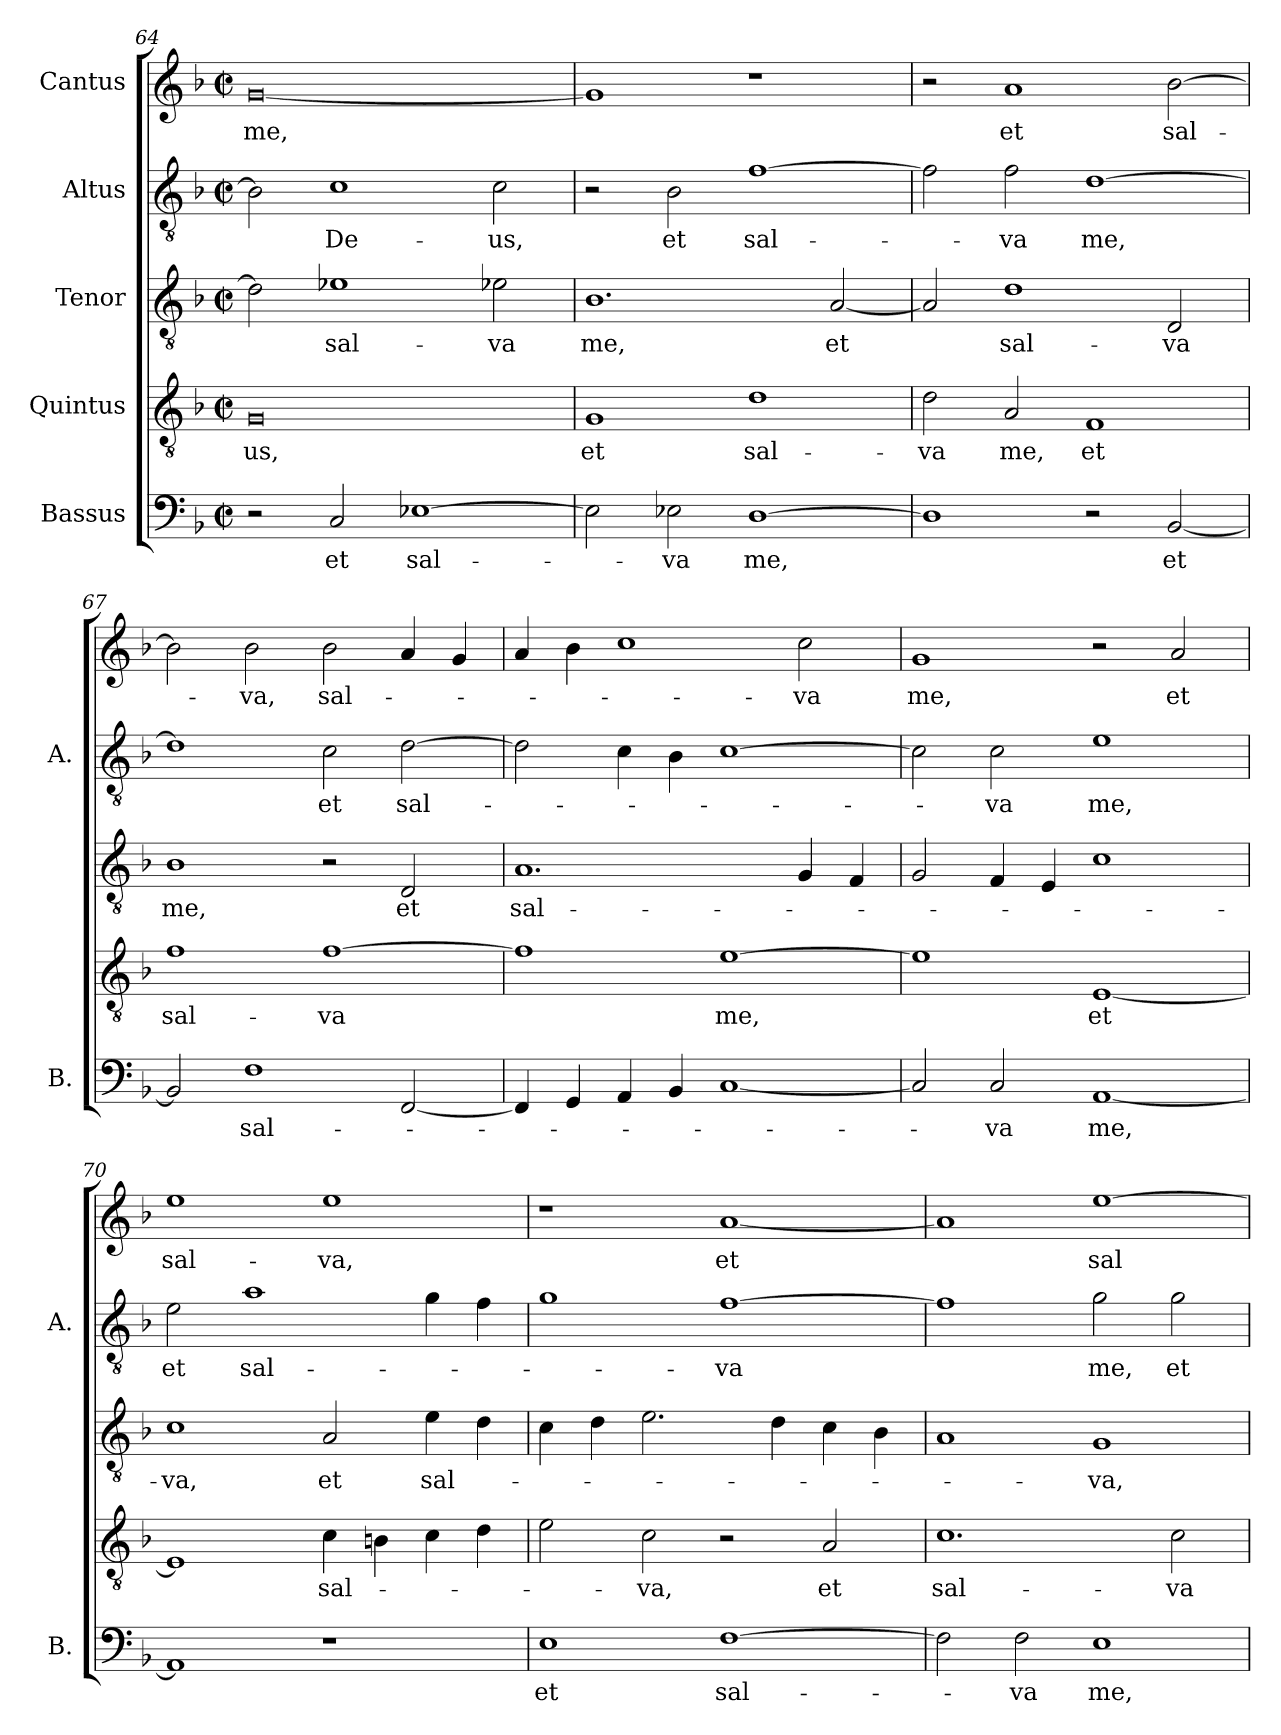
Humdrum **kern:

**kern	**text	**kern	**text	**kern	**text	**kern	**text	**kern	**text
*part5	*part5	*part4	*part4	*part3	*part3	*part2	*part2	*part1	*part1
*staff5	*staff5	*staff4	*staff4	*staff3	*staff3	*staff2	*staff2	*staff1	*staff1
*I"Bassus	*	*I"Quintus	*	*I"Tenor	*	*I"Altus	*	*I"Cantus	*
*I'B.	*	*	*	*	*	*I'A.	*	*	*
*clefF4	*	*clefGv2	*	*clefGv2	*	*clefGv2	*	*clefG2	*
*k[b-]	*	*k[b-]	*	*k[b-]	*	*k[b-]	*	*k[b-]	*
*F:	*	*F:	*	*F:	*	*F:	*	*F:	*
*M2/2	*	*M2/2	*	*M2/2	*	*M2/2	*	*M2/2	*
*met(c|)	*	*met(c|)	*	*met(c|)	*	*met(c|)	*	*met(c|)	*
=64	=64	=64	=64	=64	=64	=64	=64	=64	=64
2r	.	0G/	-us,	2d\]	.	2B\]	.	[0g/	me,
2C/	et	.	.	1e-X\	sal-	1c\	De-	.	.
[1E-X\	sal-	.	.	.	.	.	.	.	.
.	.	.	.	2e-X\	-va	2c\	-us,	.	.
=65	=65	=65	=65	=65	=65	=65	=65	=65	=65
2E-\]	.	1G/	et	1.B-\	me,	2r	.	1g/]	.
2E-X\	-va	.	.	.	.	2B-\	et	.	.
[1D\	me,	1d\	sal-	.	.	[1f\	sal-	1r	.
.	.	.	.	[2A/	et	.	.	.	.
=66	=66	=66	=66	=66	=66	=66	=66	=66	=66
1D\]	.	2d\	-va	2A/]	.	2f\]	.	2r	.
.	.	2A/	me,	1d\	sal-	2f\	-va	1a/	et
2r	.	1F/	et	.	.	[1d\	me,	.	.
[2BB-/	et	.	.	2D/	-va	.	.	[2b-\	sal-
=67	=67	=67	=67	=67	=67	=67	=67	=67	=67
2BB-/]	.	1f\	sal-	1B-\	me,	1d\]	.	2b-\]	.
1F\	sal-	.	.	.	.	.	.	2b-\	-va,
.	.	[1f\	-va	2r	.	2c\	et	2b-\	sal-
[2FF/	.	.	.	2D/	et	[2d\	sal-	4a/	.
.	.	.	.	.	.	.	.	4g/	.
=68	=68	=68	=68	=68	=68	=68	=68	=68	=68
4FF/]	.	1f\]	.	1.A/	sal-	2d\]	.	4a/	.
4GG/	.	.	.	.	.	.	.	4b-\	.
4AA/	.	.	.	.	.	4c\	.	1cc\	.
4BB-/	.	.	.	.	.	4B-\	.	.	.
[1C/	.	[1e\	me,	.	.	[1c\	.	.	.
.	.	.	.	4G/	.	.	.	2cc\	-va
.	.	.	.	4F/	.	.	.	.	.
=69	=69	=69	=69	=69	=69	=69	=69	=69	=69
2C/]	.	1e\]	.	2G/	.	2c\]	.	1g/	me,
2C/	-va	.	.	4F/	.	2c\	-va	.	.
.	.	.	.	4E/	.	.	.	.	.
[1AA/	me,	[1E/	et	1c\	.	1e\	me,	2r	.
.	.	.	.	.	.	.	.	2a/	et
=70	=70	=70	=70	=70	=70	=70	=70	=70	=70
1AA/]	.	1E/]	.	1c\	-va,	2e\	et	1ee\	sal-
.	.	.	.	.	.	1a\	sal-	.	.
1r	.	4c\	sal-	2A/	et	.	.	1ee\	-va,
.	.	4Bn\	.	.	.	.	.	.	.
.	.	4c\	.	4e\	sal-	4g\	.	.	.
.	.	4d\	.	4d\	.	4f\	.	.	.
=71	=71	=71	=71	=71	=71	=71	=71	=71	=71
1E\	et	2e\	.	4c\	.	1g\	.	1r	.
.	.	.	.	4d\	.	.	.	.	.
.	.	2c\	-va,	2.e\	.	.	.	.	.
[1F\	sal-	2r	.	.	.	[1f\	-va	[1a/	et
.	.	.	.	4d\	.	.	.	.	.
.	.	2A/	et	4c\	.	.	.	.	.
.	.	.	.	4B-\	.	.	.	.	.
=72	=72	=72	=72	=72	=72	=72	=72	=72	=72
2F\]	.	1.c\	sal-	1A/	.	1f\]	.	1a/]	.
2F\	-va	.	.	.	.	.	.	.	.
1E\	me,	.	.	1G/	-va,	2g\	me,	[1ee\	sal-
.	.	2c\	-va	.	.	2g\	et	.	.
=	=	=	=	=	=	=	=	=	=
*-	*-	*-	*-	*-	*-	*-	*-	*-	*-
